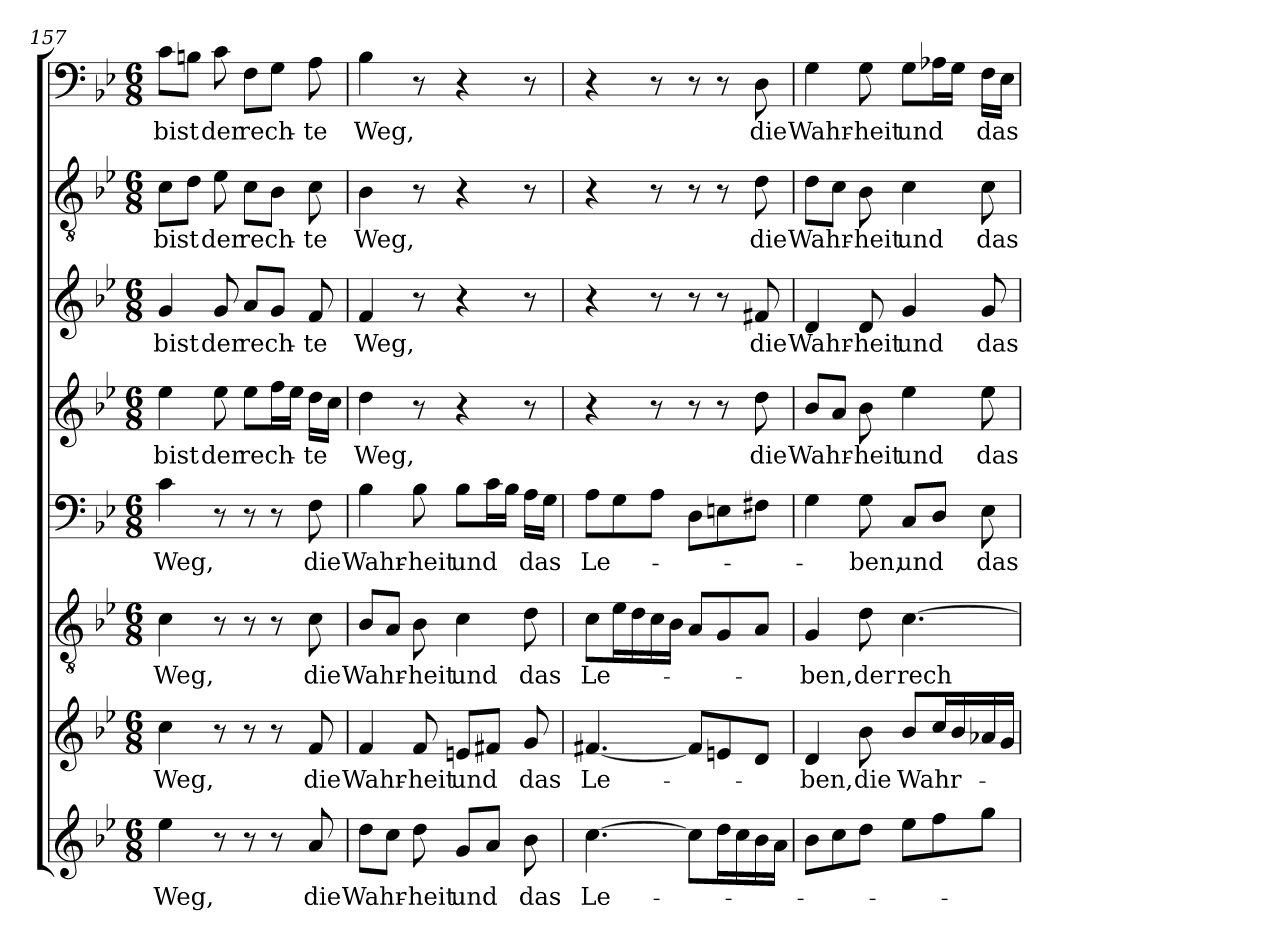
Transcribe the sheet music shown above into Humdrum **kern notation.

**kern	**text	**kern	**text	**kern	**text	**kern	**text	**kern	**text	**kern	**text	**kern	**text	**kern	**text
*part8	*part8	*part7	*part7	*part6	*part6	*part5	*part5	*part4	*part4	*part3	*part3	*part2	*part2	*part1	*part1
*staff8	*staff8	*staff7	*staff7	*staff6	*staff6	*staff5	*staff5	*staff4	*staff4	*staff3	*staff3	*staff2	*staff2	*staff1	*staff1
*clefG2	*	*clefG2	*	*clefGv2	*	*clefF4	*	*clefG2	*	*clefG2	*	*clefGv2	*	*clefF4	*
*k[b-e-]	*	*k[b-e-]	*	*k[b-e-]	*	*k[b-e-]	*	*k[b-e-]	*	*k[b-e-]	*	*k[b-e-]	*	*k[b-e-]	*
*g:	*	*g:	*	*g:	*	*g:	*	*g:	*	*g:	*	*g:	*	*g:	*
*M6/8	*	*M6/8	*	*M6/8	*	*M6/8	*	*M6/8	*	*M6/8	*	*M6/8	*	*M6/8	*
=157	=157	=157	=157	=157	=157	=157	=157	=157	=157	=157	=157	=157	=157	=157	=157
4ee-\	Weg,	4cc\	Weg,	4c\	Weg,	4c\	Weg,	4ee-\	bist	4g/	bist	8c\L	bist	8c\L	bist
.	.	.	.	.	.	.	.	.	.	.	.	8d\J	.	8Bn\J	.
8r	.	8r	.	8r	.	8r	.	8ee-\	der	8g/	der	8e-\	der	8c\	der
8r	.	8r	.	8r	.	8r	.	8ee-\L	rech-	8a/L	rech-	8c\L	rech-	8F\L	rech-
8r	.	8r	.	8r	.	8r	.	16ff\L	.	8g/J	.	8B-\J	.	8G\J	.
.	.	.	.	.	.	.	.	16ee-\JJ	.	.	.	.	.	.	.
8a/	die	8f/	die	8c\	die	8F\	die	16dd\LL	-te	8f/	-te	8c\	-te	8A\	-te
.	.	.	.	.	.	.	.	16cc\JJ	.	.	.	.	.	.	.
=158	=158	=158	=158	=158	=158	=158	=158	=158	=158	=158	=158	=158	=158	=158	=158
8dd\L	Wahr-	4f/	Wahr-	8B-/L	Wahr-	4B-\	Wahr-	4dd\	Weg,	4f/	Weg,	4B-\	Weg,	4B-\	Weg,
8cc\J	.	.	.	8A/J	.	.	.	.	.	.	.	.	.	.	.
8dd\	-heit	8f/	-heit	8B-\	-heit	8B-\	-heit	8r	.	8r	.	8r	.	8r	.
8g/L	und	8en/L	und	4c\	und	8B-\L	und	4r	.	4r	.	4r	.	4r	.
8a/J	.	8f#X/J	.	.	.	16c\L	.	.	.	.	.	.	.	.	.
.	.	.	.	.	.	16B-\JJ	.	.	.	.	.	.	.	.	.
8b-\	das	8g/	das	8d\	das	16A\LL	das	8r	.	8r	.	8r	.	8r	.
.	.	.	.	.	.	16G\JJ	.	.	.	.	.	.	.	.	.
=159	=159	=159	=159	=159	=159	=159	=159	=159	=159	=159	=159	=159	=159	=159	=159
[4.cc\	Le-	[4.f#X/	Le-	8c\L	Le-	8A\L	Le-	4r	.	4r	.	4r	.	4r	.
.	.	.	.	16e-\L	.	8G\	.	.	.	.	.	.	.	.	.
.	.	.	.	16d\	.	.	.	.	.	.	.	.	.	.	.
.	.	.	.	16c\	.	8A\J	.	8r	.	8r	.	8r	.	8r	.
.	.	.	.	16B-\JJ	.	.	.	.	.	.	.	.	.	.	.
8cc\L]	.	8f#/L]	.	8A/L	.	8D\L	.	8r	.	8r	.	8r	.	8r	.
16dd\L	.	8en/	.	8G/	.	8En\	.	8r	.	8r	.	8r	.	8r	.
16cc\	.	.	.	.	.	.	.	.	.	.	.	.	.	.	.
16b-\	.	8d/J	.	8A/J	.	8F#X\J	.	8dd\	die	8f#X/	die	8d\	die	8D\	die
16a\JJ	.	.	.	.	.	.	.	.	.	.	.	.	.	.	.
=160	=160	=160	=160	=160	=160	=160	=160	=160	=160	=160	=160	=160	=160	=160	=160
8b-\L	.	4d/	-ben,	4G/	-ben,	4G\	.	8b-/L	Wahr-	4d/	Wahr-	8d\L	Wahr-	4G\	Wahr-
8cc\	.	.	.	.	.	.	.	8a/J	.	.	.	8c\J	.	.	.
8dd\J	.	8b-\	die	8d\	der	8G\	-ben,	8b-\	-heit	8d/	-heit	8B-\	-heit	8G\	-heit
8ee-\L	.	8b-/L	Wahr-	[4.c\	rech-	8C/L	und	4ee-\	und	4g/	und	4c\	und	8G\L	und
8ff\	.	16cc/L	.	.	.	8D/J	.	.	.	.	.	.	.	16A-X\L	.
.	.	16b-/	.	.	.	.	.	.	.	.	.	.	.	16G\JJ	.
8gg\J	.	16a-X/	.	.	.	8E-\	das	8ee-\	das	8g/	das	8c\	das	16F\LL	das
.	.	16g/JJ	.	.	.	.	.	.	.	.	.	.	.	16E-\JJ	.
=	=	=	=	=	=	=	=	=	=	=	=	=	=	=	=
*-	*-	*-	*-	*-	*-	*-	*-	*-	*-	*-	*-	*-	*-	*-	*-
